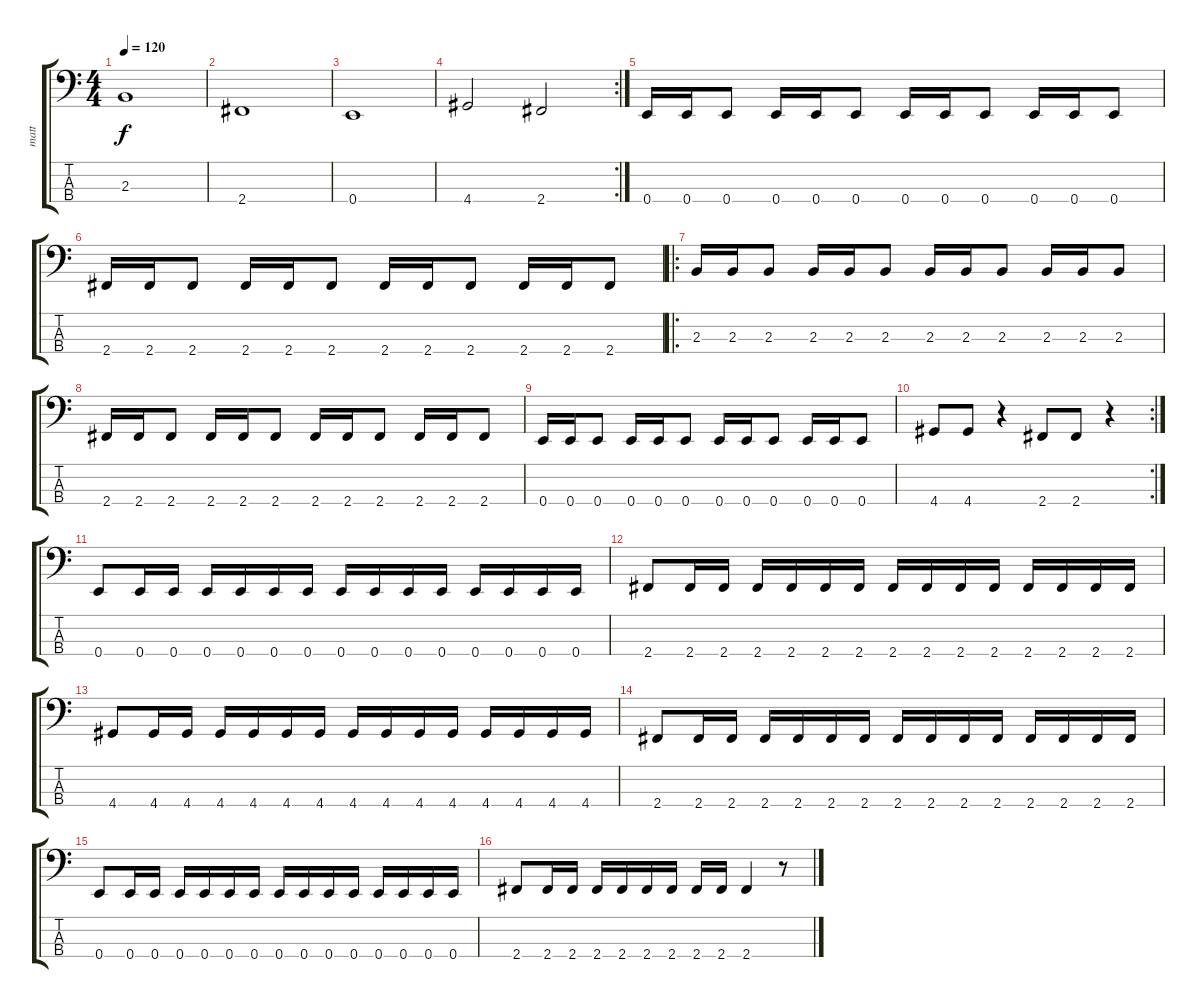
\track ("matt" "matt") {instrument electricbasspick}
\staff {score tabs}
\tuning (G2 D2 A1 E1) {hide}
\ts (4 4)
\tempo 120
\tempo 100
\tempo 120
\clef f4
\ks c
2.3.1{dy f instrument electricbasspick} |
2.4.1 |
0.4.1 |
\rc 2
4.4.2 2.4.2 |
0.4.16 0.4.16 0.4.8 0.4.16 0.4.16 0.4.8 0.4.16 0.4.16 0.4.8 0.4.16 0.4.16 0.4.8 |
2.4.16 2.4.16 2.4.8 2.4.16 2.4.16 2.4.8 2.4.16 2.4.16 2.4.8 2.4.16 2.4.16 2.4.8 |
\ro
2.3.16 2.3.16 2.3.8 2.3.16 2.3.16 2.3.8 2.3.16 2.3.16 2.3.8 2.3.16 2.3.16 2.3.8 |
2.4.16 2.4.16 2.4.8 2.4.16 2.4.16 2.4.8 2.4.16 2.4.16 2.4.8 2.4.16 2.4.16 2.4.8 |
0.4.16 0.4.16 0.4.8 0.4.16 0.4.16 0.4.8 0.4.16 0.4.16 0.4.8 0.4.16 0.4.16 0.4.8 |
\rc 2
4.4.8 4.4.8 r.4 2.4.8 2.4.8 r.4 |
0.4.8 0.4.16 0.4.16 0.4.16 0.4.16 0.4.16 0.4.16 0.4.16 0.4.16 0.4.16 0.4.16 0.4.16 0.4.16 0.4.16 0.4.16 |
2.4.8 2.4.16 2.4.16 2.4.16 2.4.16 2.4.16 2.4.16 2.4.16 2.4.16 2.4.16 2.4.16 2.4.16 2.4.16 2.4.16 2.4.16 |
4.4.8 4.4.16 4.4.16 4.4.16 4.4.16 4.4.16 4.4.16 4.4.16 4.4.16 4.4.16 4.4.16 4.4.16 4.4.16 4.4.16 4.4.16 |
2.4.8 2.4.16 2.4.16 2.4.16 2.4.16 2.4.16 2.4.16 2.4.16 2.4.16 2.4.16 2.4.16 2.4.16 2.4.16 2.4.16 2.4.16 |
0.4.8 0.4.16 0.4.16 0.4.16 0.4.16 0.4.16 0.4.16 0.4.16 0.4.16 0.4.16 0.4.16 0.4.16 0.4.16 0.4.16 0.4.16 |
2.4.8 2.4.16 2.4.16 2.4.16 2.4.16 2.4.16 2.4.16 2.4.16 2.4.16 2.4.4 r.8
